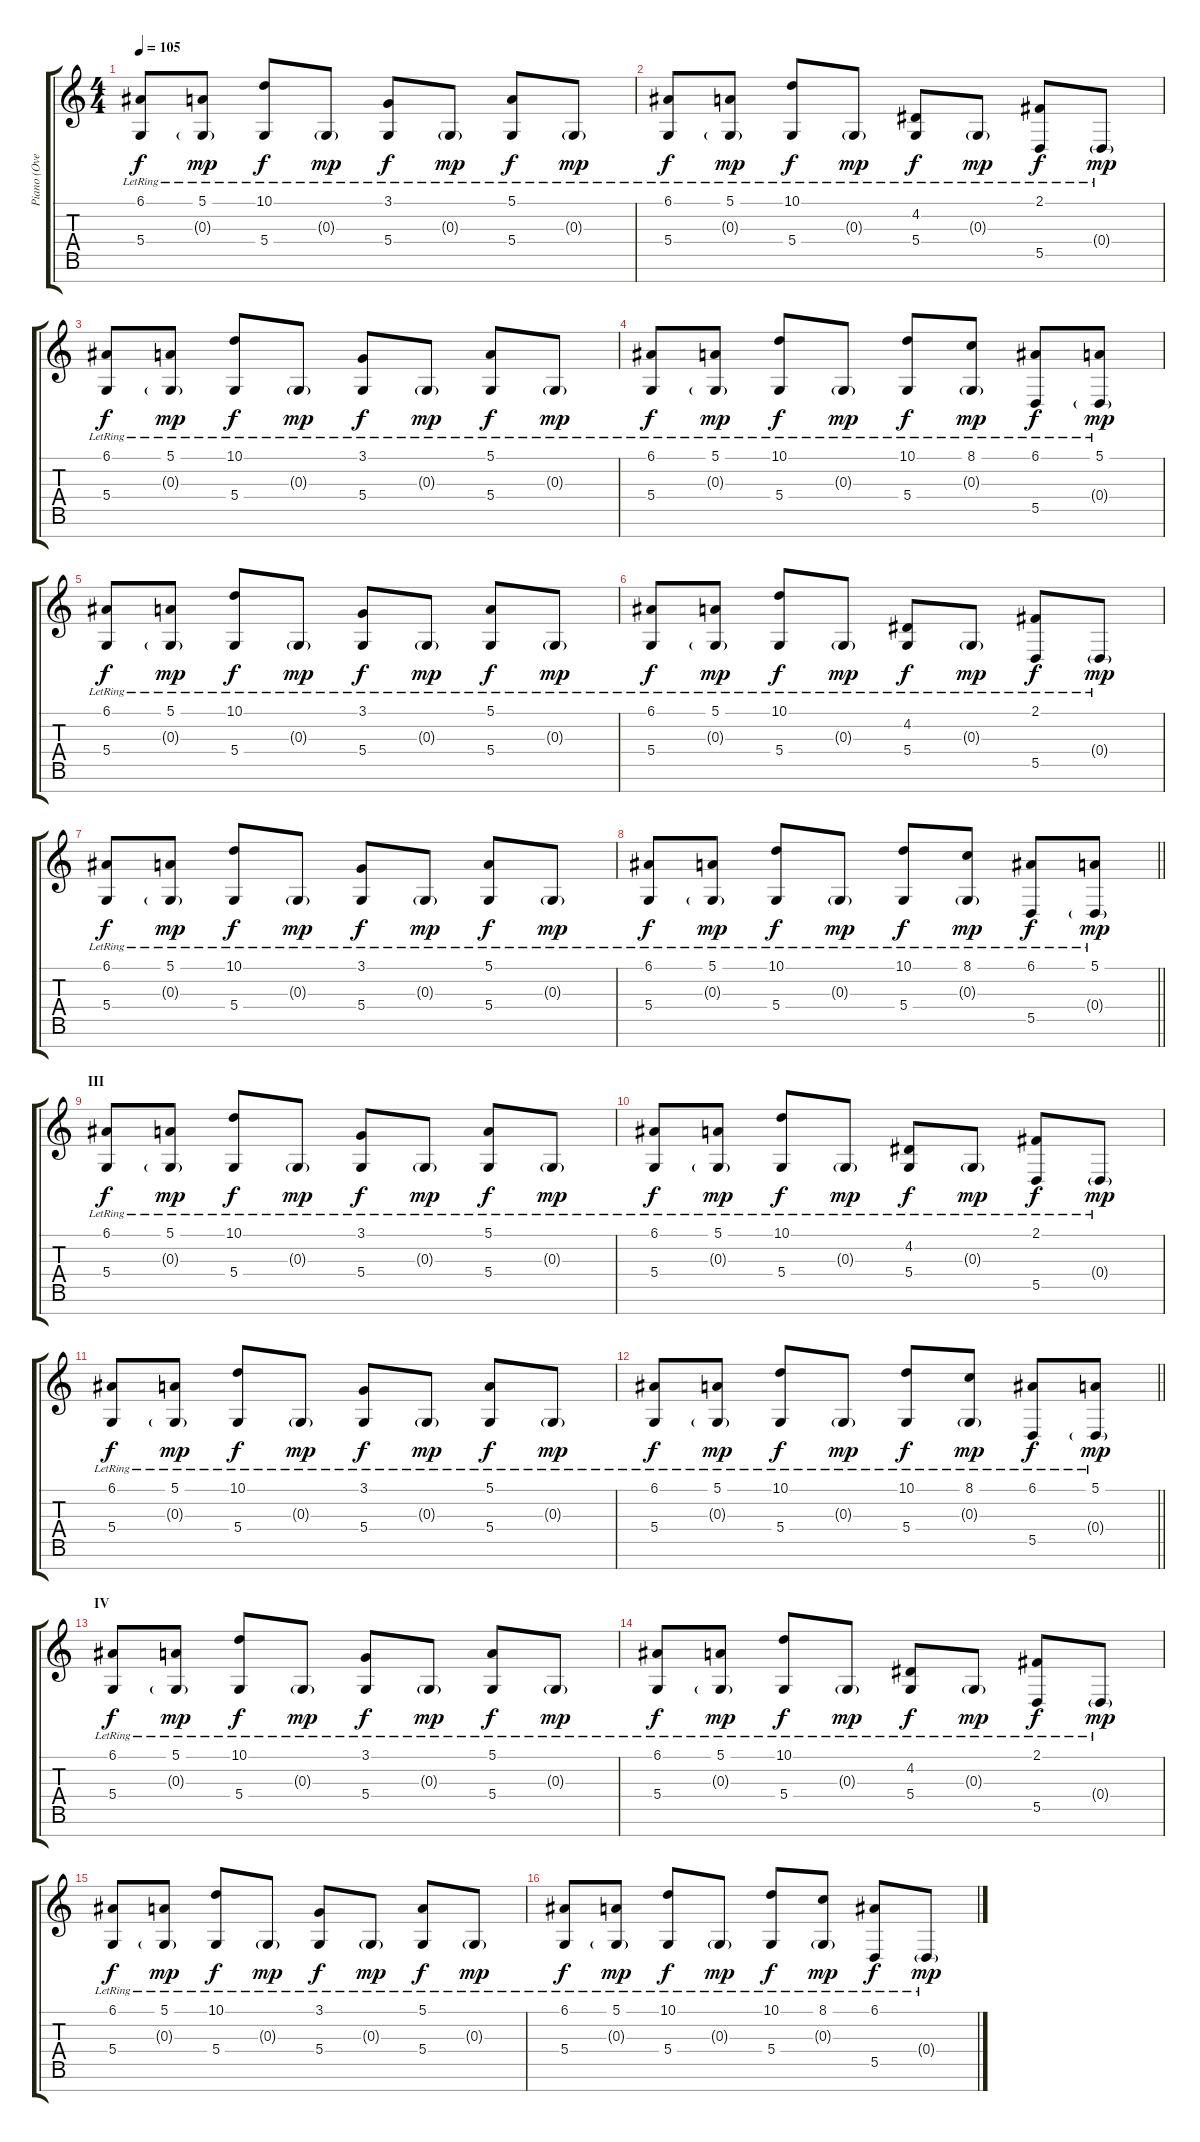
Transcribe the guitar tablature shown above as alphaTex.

\track ("Piano (Overdub)" "Piano (Ove") {instrument electricgrandpiano}
\staff {score tabs}
\tuning (E4 B3 G3 D3 A2 E2 B1) {hide}
\ts (4 4)
\tempo 105
\clef g2
\ks c
(6.1{lr} 5.4{lr}).8{dy f} (5.1{lr} 0.3{g lr}).8{dy mp} (10.1{lr} 5.4{lr}).8{dy f} 0.3{g lr}.8{dy mp} (3.1{lr} 5.4{lr}).8{dy f} 0.3{g lr}.8{dy mp} (5.1{lr} 5.4{lr}).8{dy f} 0.3{g lr}.8{dy mp} |
(6.1{lr} 5.4{lr}).8{dy f} (5.1{lr} 0.3{g lr}).8{dy mp} (10.1{lr} 5.4{lr}).8{dy f} 0.3{g lr}.8{dy mp} (4.2{lr} 5.4{lr}).8{dy f} 0.3{g lr}.8{dy mp} (2.1{lr} 5.5{lr}).8{dy f} 0.4{g lr}.8{dy mp} |
(6.1{lr} 5.4{lr}).8{dy f} (5.1{lr} 0.3{g lr}).8{dy mp} (10.1{lr} 5.4{lr}).8{dy f} 0.3{g lr}.8{dy mp} (3.1{lr} 5.4{lr}).8{dy f} 0.3{g lr}.8{dy mp} (5.1{lr} 5.4{lr}).8{dy f} 0.3{g lr}.8{dy mp} |
(6.1{lr} 5.4{lr}).8{dy f} (5.1{lr} 0.3{g lr}).8{dy mp} (10.1{lr} 5.4{lr}).8{dy f} 0.3{g lr}.8{dy mp} (10.1{lr} 5.4{lr}).8{dy f} (8.1{lr} 0.3{g lr}).8{dy mp} (6.1{lr} 5.5{lr}).8{dy f} (5.1{lr} 0.4{g lr}).8{dy mp} |
(6.1{lr} 5.4{lr}).8{dy f} (5.1{lr} 0.3{g lr}).8{dy mp} (10.1{lr} 5.4{lr}).8{dy f} 0.3{g lr}.8{dy mp} (3.1{lr} 5.4{lr}).8{dy f} 0.3{g lr}.8{dy mp} (5.1{lr} 5.4{lr}).8{dy f} 0.3{g lr}.8{dy mp} |
(6.1{lr} 5.4{lr}).8{dy f} (5.1{lr} 0.3{g lr}).8{dy mp} (10.1{lr} 5.4{lr}).8{dy f} 0.3{g lr}.8{dy mp} (4.2{lr} 5.4{lr}).8{dy f} 0.3{g lr}.8{dy mp} (2.1{lr} 5.5{lr}).8{dy f} 0.4{g lr}.8{dy mp} |
(6.1{lr} 5.4{lr}).8{dy f} (5.1{lr} 0.3{g lr}).8{dy mp} (10.1{lr} 5.4{lr}).8{dy f} 0.3{g lr}.8{dy mp} (3.1{lr} 5.4{lr}).8{dy f} 0.3{g lr}.8{dy mp} (5.1{lr} 5.4{lr}).8{dy f} 0.3{g lr}.8{dy mp} |
\barLineRight lightlight
(6.1{lr} 5.4{lr}).8{dy f} (5.1{lr} 0.3{g lr}).8{dy mp} (10.1{lr} 5.4{lr}).8{dy f} 0.3{g lr}.8{dy mp} (10.1{lr} 5.4{lr}).8{dy f} (8.1{lr} 0.3{g lr}).8{dy mp} (6.1{lr} 5.5{lr}).8{dy f} (5.1{lr} 0.4{g lr}).8{dy mp} |
\section ("" "III")
(6.1{lr} 5.4{lr}).8{dy f} (5.1{lr} 0.3{g lr}).8{dy mp} (10.1{lr} 5.4{lr}).8{dy f} 0.3{g lr}.8{dy mp} (3.1{lr} 5.4{lr}).8{dy f} 0.3{g lr}.8{dy mp} (5.1{lr} 5.4{lr}).8{dy f} 0.3{g lr}.8{dy mp} |
(6.1{lr} 5.4{lr}).8{dy f} (5.1{lr} 0.3{g lr}).8{dy mp} (10.1{lr} 5.4{lr}).8{dy f} 0.3{g lr}.8{dy mp} (4.2{lr} 5.4{lr}).8{dy f} 0.3{g lr}.8{dy mp} (2.1{lr} 5.5{lr}).8{dy f} 0.4{g lr}.8{dy mp} |
(6.1{lr} 5.4{lr}).8{dy f} (5.1{lr} 0.3{g lr}).8{dy mp} (10.1{lr} 5.4{lr}).8{dy f} 0.3{g lr}.8{dy mp} (3.1{lr} 5.4{lr}).8{dy f} 0.3{g lr}.8{dy mp} (5.1{lr} 5.4{lr}).8{dy f} 0.3{g lr}.8{dy mp} |
\barLineRight lightlight
(6.1{lr} 5.4{lr}).8{dy f} (5.1{lr} 0.3{g lr}).8{dy mp} (10.1{lr} 5.4{lr}).8{dy f} 0.3{g lr}.8{dy mp} (10.1{lr} 5.4{lr}).8{dy f} (8.1{lr} 0.3{g lr}).8{dy mp} (6.1{lr} 5.5{lr}).8{dy f} (5.1{lr} 0.4{g lr}).8{dy mp} |
\section ("" "IV")
(6.1{lr} 5.4{lr}).8{dy f} (5.1{lr} 0.3{g lr}).8{dy mp} (10.1{lr} 5.4{lr}).8{dy f} 0.3{g lr}.8{dy mp} (3.1{lr} 5.4{lr}).8{dy f} 0.3{g lr}.8{dy mp} (5.1{lr} 5.4{lr}).8{dy f} 0.3{g lr}.8{dy mp} |
(6.1{lr} 5.4{lr}).8{dy f} (5.1{lr} 0.3{g lr}).8{dy mp} (10.1{lr} 5.4{lr}).8{dy f} 0.3{g lr}.8{dy mp} (4.2{lr} 5.4{lr}).8{dy f} 0.3{g lr}.8{dy mp} (2.1{lr} 5.5{lr}).8{dy f} 0.4{g lr}.8{dy mp} |
(6.1{lr} 5.4{lr}).8{dy f} (5.1{lr} 0.3{g lr}).8{dy mp} (10.1{lr} 5.4{lr}).8{dy f} 0.3{g lr}.8{dy mp} (3.1{lr} 5.4{lr}).8{dy f} 0.3{g lr}.8{dy mp} (5.1{lr} 5.4{lr}).8{dy f} 0.3{g lr}.8{dy mp} |
(6.1{lr} 5.4{lr}).8{dy f} (5.1{lr} 0.3{g lr}).8{dy mp} (10.1{lr} 5.4{lr}).8{dy f} 0.3{g lr}.8{dy mp} (10.1{lr} 5.4{lr}).8{dy f} (8.1{lr} 0.3{g lr}).8{dy mp} (6.1{lr} 5.5{lr}).8{dy f} 0.4{g lr}.8{dy mp}
